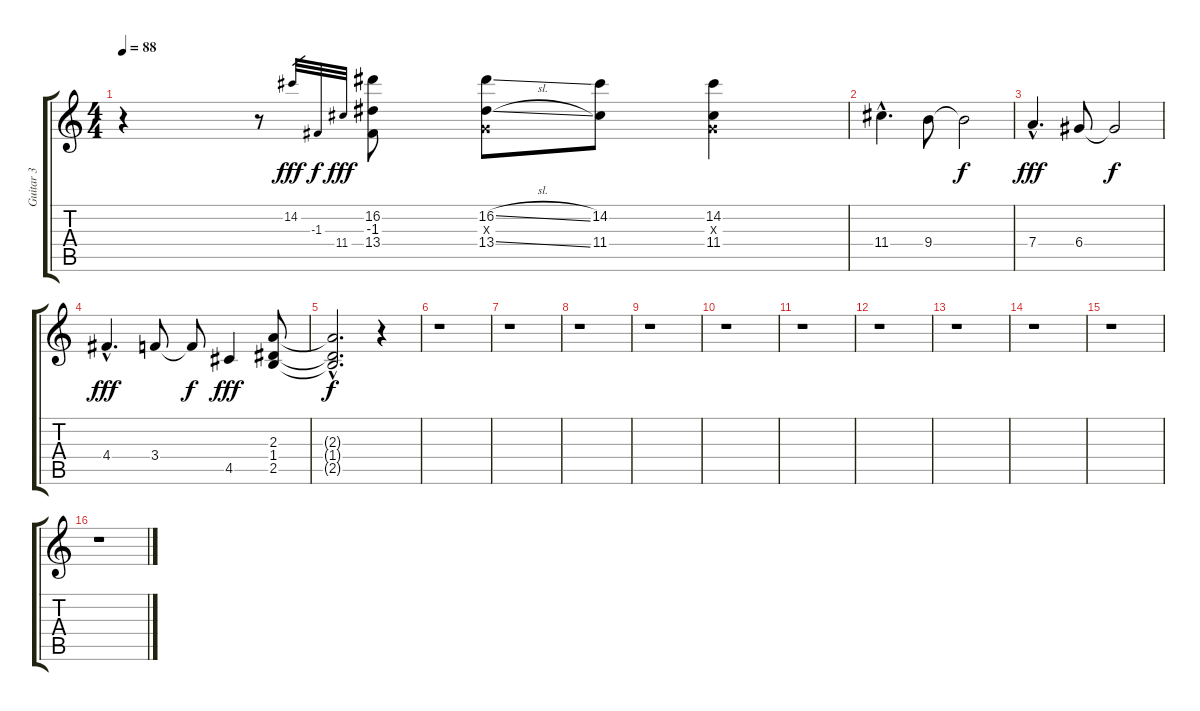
\track ("Guitar 3" "Guitar 3") {instrument distortionguitar}
\staff {score tabs}
\tuning (E4 B3 G3 D3 A2 E2) {hide}
\ts (4 4)
\tempo 88
\clef g2
\ks c
r.4{dy f} r.8 14.2.32{gr dy fff} -1.3.32{gr dy f} 11.4.32{gr dy fff} (16.2 -1.3 13.4).8 (16.2{sl} 0.3{x} 13.4{sl}).8 (14.2 11.4).8 (14.2 0.3{x} 11.4).4 |
11.4{hac}.4{d} 9.4.8 9.4{t}.2{dy f} |
7.4{hac}.4{d dy fff} 6.4.8 6.4{t}.2{dy f} |
4.4{hac}.4{d dy fff} 3.4.8 3.4{t}.8{dy f} 4.5.4{dy fff} (2.3 1.4 2.5).8 |
(2.3{hac t} 1.4{hac t} 2.5{hac t}).2{d dy f} r.4 |
r.1 |
r.1 |
r.1 |
r.1 |
r.1 |
r.1 |
r.1 |
r.1 |
r.1 |
r.1 |
r.1
